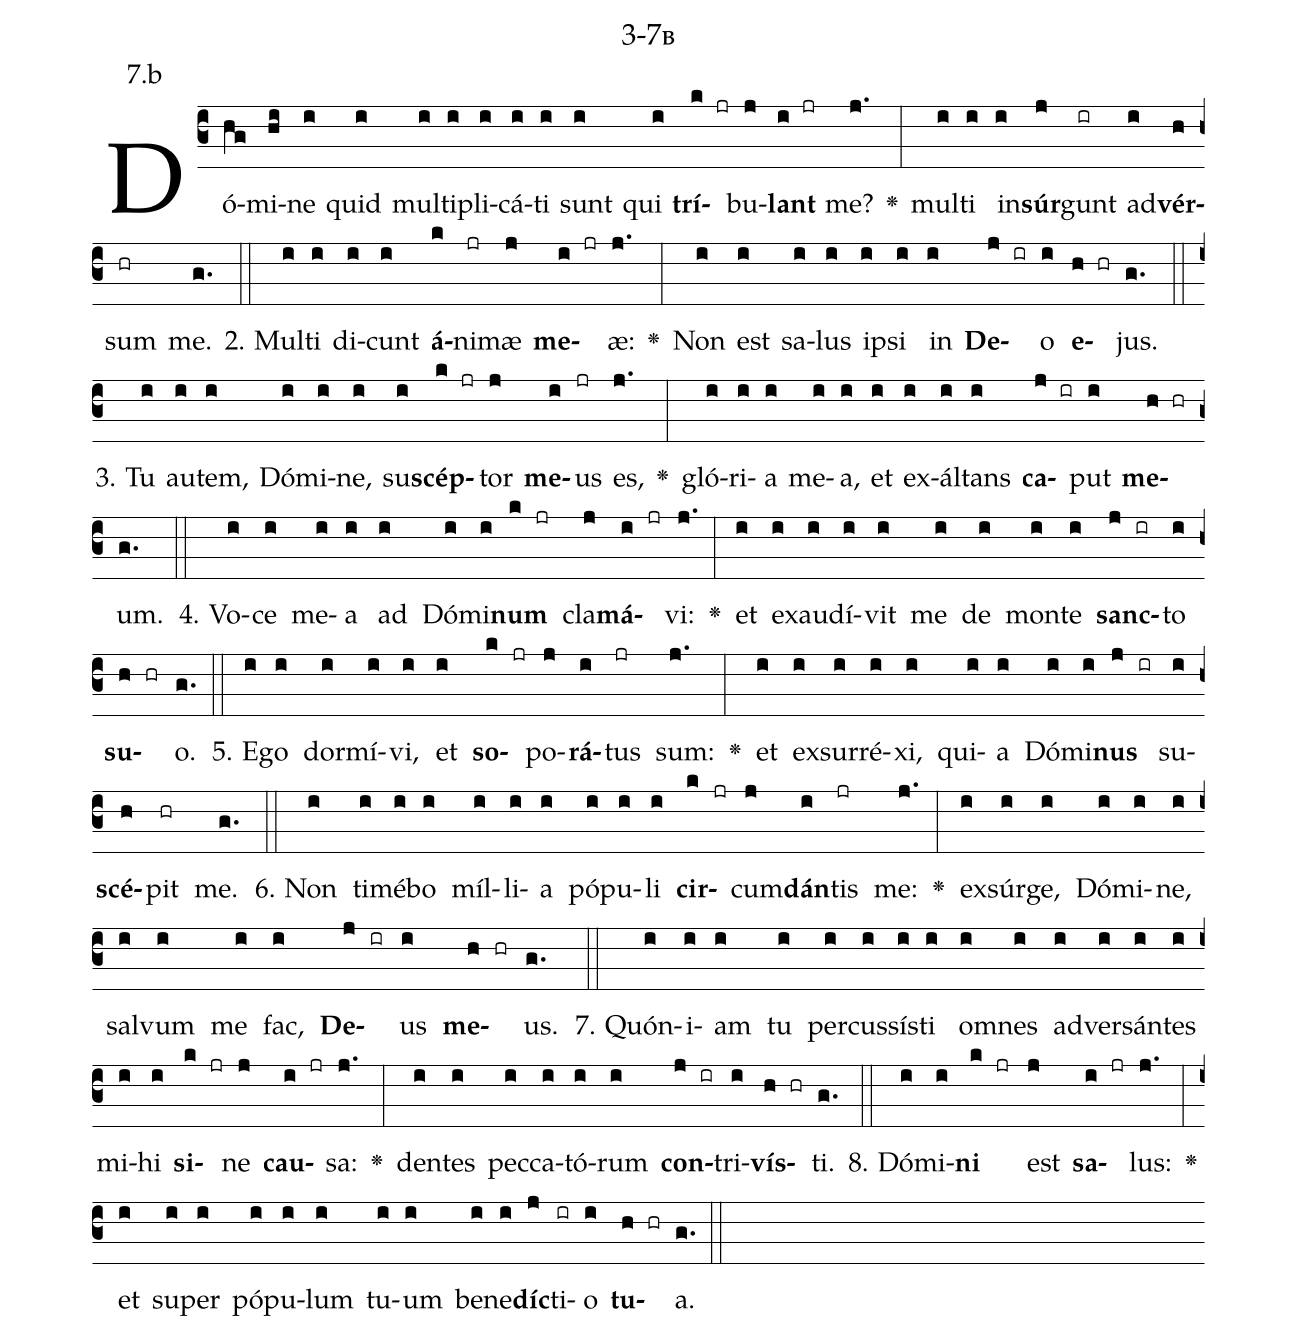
name: 3-7b;
annotation: 7.b;
%%
(c3)Dó(hg)mi(hi)ne(i) quid(i) mul(i)ti(i)pli(i)cá(i)ti(i) sunt(i) qui(i) <b>trí</b>(k jr)bu(j)<b>lant</b>(i jr) me?(j.) <v>\greheightstar</v>(:) mul(i)ti(i) in(i)<b>súr</b>(j)gunt(ir) ad(i)<b>vér</b>(h)sum(hr) me.(g.) (::)
2. Mul(i)ti(i) di(i)cunt(i) <b>á</b>(k)ni(jr)mæ(j) <b>me</b>(i jr)æ:(j.) <v>\greheightstar</v>(:) Non(i) est(i) sa(i)lus(i) ip(i)si(i) in(i) <b>De</b>(j ir)o(i) <b>e</b>(h hr)jus.(g.) (::)
3. Tu(i) au(i)tem,(i) Dó(i)mi(i)ne,(i) su(i)<b>scép</b>(k jr)tor(j) <b>me</b>(i)us(jr) es,(j.) <v>\greheightstar</v>(:) gló(i)ri(i)a(i) me(i)a,(i) et(i) ex(i)ál(i)tans(i) <b>ca</b>(j ir)put(i) <b>me</b>(h hr)um.(g.) (::)
4. Vo(i)ce(i) me(i)a(i) ad(i) Dó(i)mi(i)<b>num</b>(k jr) cla(j)<b>má</b>(i jr)vi:(j.) <v>\greheightstar</v>(:) et(i) ex(i)au(i)dí(i)vit(i) me(i) de(i) mon(i)te(i) <b>sanc</b>(j ir)to(i) <b>su</b>(h hr)o.(g.) (::)
5. E(i)go(i) dor(i)mí(i)vi,(i) et(i) <b>so</b>(k jr)po(j)<b>rá</b>(i)tus(jr) sum:(j.) <v>\greheightstar</v>(:) et(i) ex(i)sur(i)ré(i)xi,(i) qui(i)a(i) Dó(i)mi(i)<b>nus</b>(j ir) su(i)<b>scé</b>(h)pit(hr) me.(g.) (::)
6. Non(i) ti(i)mé(i)bo(i) míl(i)li(i)a(i) pó(i)pu(i)li(i) <b>cir</b>(k jr)cum(j)<b>dán</b>(i)tis(jr) me:(j.) <v>\greheightstar</v>(:) ex(i)súr(i)ge,(i) Dó(i)mi(i)ne,(i) sal(i)vum(i) me(i) fac,(i) <b>De</b>(j ir)us(i) <b>me</b>(h hr)us.(g.) (::)
7. Quón(i)i(i)am(i) tu(i) per(i)cus(i)sís(i)ti(i) om(i)nes(i) ad(i)ver(i)sán(i)tes(i) mi(i)hi(i) <b>si</b>(k jr)ne(j) <b>cau</b>(i jr)sa:(j.) <v>\greheightstar</v>(:) den(i)tes(i) pec(i)ca(i)tó(i)rum(i) <b>con</b>(j ir)tri(i)<b>vís</b>(h hr)ti.(g.) (::)
8. Dó(i)mi(i)<b>ni</b>(k jr) est(j) <b>sa</b>(i jr)lus:(j.) <v>\greheightstar</v>(:) et(i) su(i)per(i) pó(i)pu(i)lum(i) tu(i)um(i) be(i)ne(i)<b>díc</b>(j)ti(ir)o(i) <b>tu</b>(h hr)a.(g.) (::)
